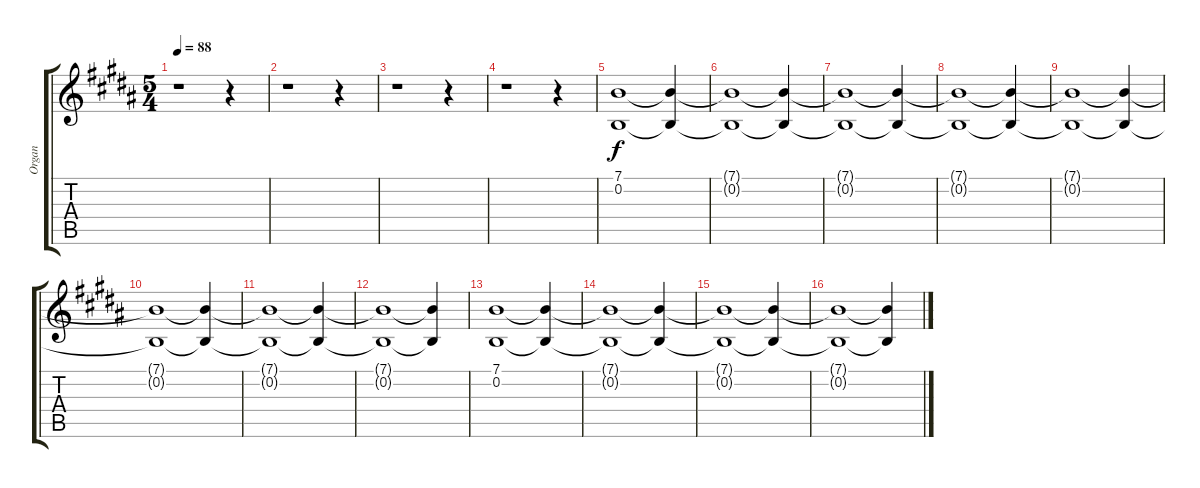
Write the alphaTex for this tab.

\track ("Organ" "Organ") {instrument rockorgan}
\staff {score tabs}
\tuning (E4 B3 G3 D3 A2 E2) {hide}
\ts (5 4)
\tempo 88
\clef g2
\ks b
r.1{dy f instrument rockorgan} r.4 |
r.1 r.4 |
r.1 r.4 |
r.1 r.4 |
(7.1 0.2).1 (7.1{t} 0.2{t}).4 |
(7.1{t} 0.2{t}).1 (7.1{t} 0.2{t}).4 |
(7.1{t} 0.2{t}).1 (7.1{t} 0.2{t}).4 |
(7.1{t} 0.2{t}).1 (7.1{t} 0.2{t}).4 |
(7.1{t} 0.2{t}).1 (7.1{t} 0.2{t}).4 |
(7.1{t} 0.2{t}).1 (7.1{t} 0.2{t}).4 |
(7.1{t} 0.2{t}).1 (7.1{t} 0.2{t}).4 |
(7.1{t} 0.2{t}).1 (7.1{t} 0.2{t}).4 |
(7.1 0.2).1 (7.1{t} 0.2{t}).4 |
(7.1{t} 0.2{t}).1 (7.1{t} 0.2{t}).4 |
(7.1{t} 0.2{t}).1 (7.1{t} 0.2{t}).4 |
(7.1{t} 0.2{t}).1 (7.1{t} 0.2{t}).4
